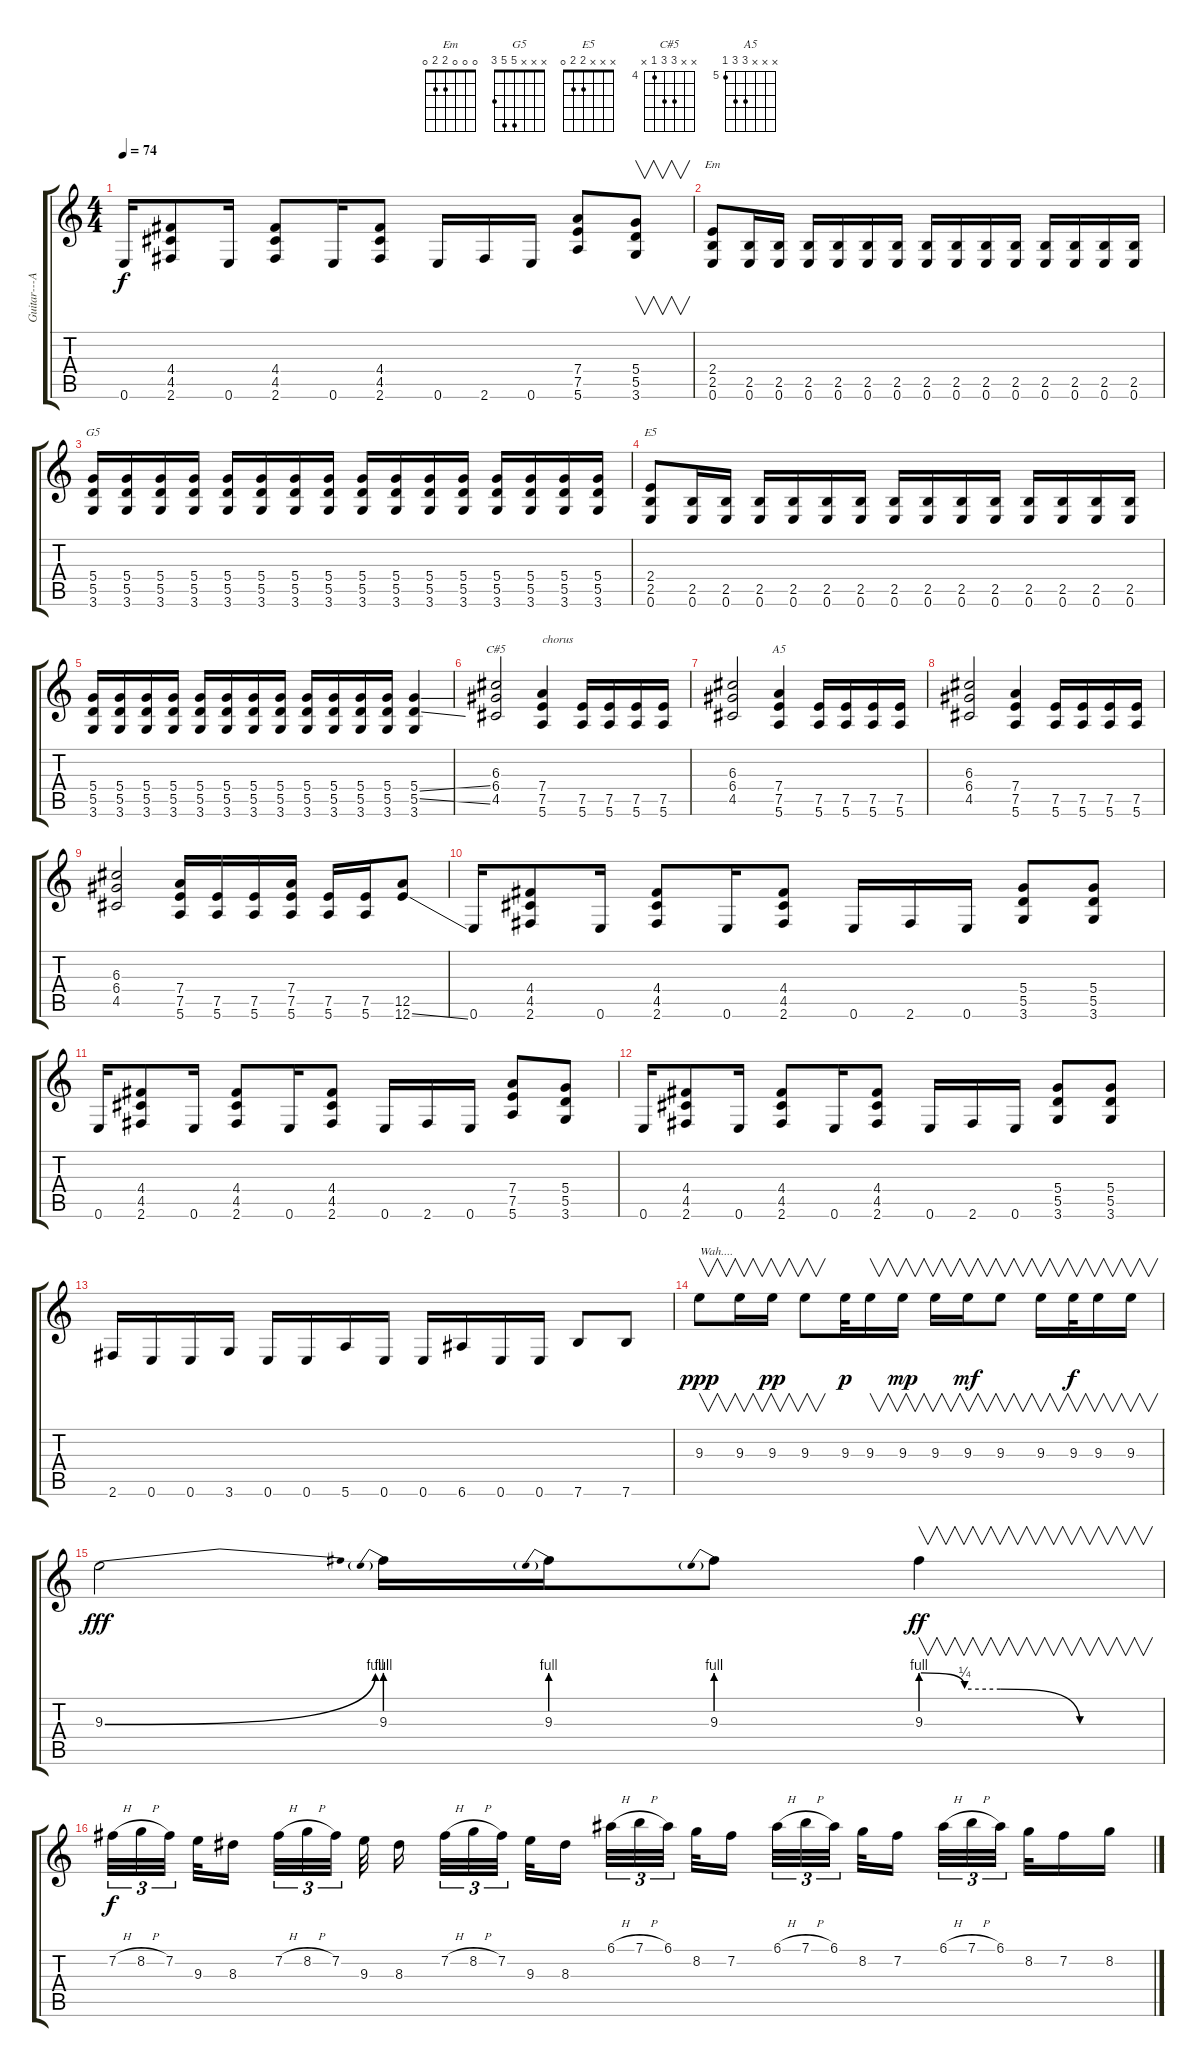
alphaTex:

\track ("Guitar---Ar Paul" "Guitar---A") {instrument overdrivenguitar}
\staff {score tabs}
\tuning (E4 B3 G3 D3 A2 E2) {hide}
\chord ("Em" 0 0 0 2 2 0)
\chord ("G5" x x x 5 5 3)
\chord ("E5" x x x 2 2 0)
\chord ("C#5" x x 6 6 4 x) {firstfret 4}
\chord ("A5" x x x 7 7 5) {firstfret 5}
\ts (4 4)
\tempo 74
\clef g2
\ks c
0.6.16{dy f} (4.4 4.5 2.6).8 0.6.16 (4.4 4.5 2.6).8 0.6.16 (4.4 4.5 2.6).8 0.6.16 2.6.16 0.6.16 (7.4 7.5 5.6).8 (5.4 5.5 3.6).8{v} |
(2.4 2.5 0.6).8{ch "Em"} (2.5 0.6).16 (2.5 0.6).16 (2.5 0.6).16 (2.5 0.6).16 (2.5 0.6).16 (2.5 0.6).16 (2.5 0.6).16 (2.5 0.6).16 (2.5 0.6).16 (2.5 0.6).16 (2.5 0.6).16 (2.5 0.6).16 (2.5 0.6).16 (2.5 0.6).16 |
(5.4 5.5 3.6).16{ch "G5"} (5.4 5.5 3.6).16 (5.4 5.5 3.6).16 (5.4 5.5 3.6).16 (5.4 5.5 3.6).16 (5.4 5.5 3.6).16 (5.4 5.5 3.6).16 (5.4 5.5 3.6).16 (5.4 5.5 3.6).16 (5.4 5.5 3.6).16 (5.4 5.5 3.6).16 (5.4 5.5 3.6).16 (5.4 5.5 3.6).16 (5.4 5.5 3.6).16 (5.4 5.5 3.6).16 (5.4 5.5 3.6).16 |
(2.4 2.5 0.6).8{ch "E5"} (2.5 0.6).16 (2.5 0.6).16 (2.5 0.6).16 (2.5 0.6).16 (2.5 0.6).16 (2.5 0.6).16 (2.5 0.6).16 (2.5 0.6).16 (2.5 0.6).16 (2.5 0.6).16 (2.5 0.6).16 (2.5 0.6).16 (2.5 0.6).16 (2.5 0.6).16 |
(5.4 5.5 3.6).16 (5.4 5.5 3.6).16 (5.4 5.5 3.6).16 (5.4 5.5 3.6).16 (5.4 5.5 3.6).16 (5.4 5.5 3.6).16 (5.4 5.5 3.6).16 (5.4 5.5 3.6).16 (5.4 5.5 3.6).16 (5.4 5.5 3.6).16 (5.4 5.5 3.6).16 (5.4 5.5 3.6).16 (5.4{ss} 5.5{ss} 3.6).4 |
(6.3 6.4 4.5).2{ch "C#5"} (7.4 7.5 5.6).4{txt "chorus"} (7.5 5.6).16 (7.5 5.6).16 (7.5 5.6).16 (7.5 5.6).16 |
(6.3 6.4 4.5).2 (7.4 7.5 5.6).4{ch "A5"} (7.5 5.6).16 (7.5 5.6).16 (7.5 5.6).16 (7.5 5.6).16 |
(6.3 6.4 4.5).2 (7.4 7.5 5.6).4 (7.5 5.6).16 (7.5 5.6).16 (7.5 5.6).16 (7.5 5.6).16 |
(6.3 6.4 4.5).2 (7.4 7.5 5.6).16 (7.5 5.6).16 (7.5 5.6).16 (7.4 7.5 5.6).16 (7.5 5.6).16 (7.5 5.6).16 (12.5 12.6{ss}).8 |
0.6.16 (4.4 4.5 2.6).8 0.6.16 (4.4 4.5 2.6).8 0.6.16 (4.4 4.5 2.6).8 0.6.16 2.6.16 0.6.16 (5.4 5.5 3.6).8 (5.4 5.5 3.6).8 |
0.6.16 (4.4 4.5 2.6).8 0.6.16 (4.4 4.5 2.6).8 0.6.16 (4.4 4.5 2.6).8 0.6.16 2.6.16 0.6.16 (7.4 7.5 5.6).8 (5.4 5.5 3.6).8 |
0.6.16 (4.4 4.5 2.6).8 0.6.16 (4.4 4.5 2.6).8 0.6.16 (4.4 4.5 2.6).8 0.6.16 2.6.16 0.6.16 (5.4 5.5 3.6).8 (5.4 5.5 3.6).8 |
2.6.16 0.6.16 0.6.16 3.6.16 0.6.16 0.6.16 5.6.16 0.6.16 0.6.16 6.6.16 0.6.16 0.6.16 7.6.8 7.6.8 |
9.3.8{v txt "Wah...." dy ppp} 9.3.16{v} 9.3.16{v dy pp} 9.3.8{v} 9.3.32{dy p} 9.3.16{v} 9.3.16{v dy mp} 9.3.16{v} 9.3.16{v dy mf} 9.3.8{v} 9.3.16{v} 9.3.32{v dy f} 9.3.16{v} 9.3.16{v} |
9.3{be (bend 0 0 60 4)}.2{dy fff} 9.3{be (prebend 0 4 60 4)}.16 9.3{be (prebend 0 4 60 4)}.16 9.3{be (prebend 0 4 60 4)}.8 9.3{be (custom 0 4 11 1 20 1 40 0 60 0)}.4{v dy ff} |
7.2{h}.32{tu (3 2) dy f} 8.2{h}.32{tu (3 2)} 7.2.32{tu (3 2)} 9.3.32 8.3.16 7.2{h}.32{tu (3 2)} 8.2{h}.32{tu (3 2)} 7.2.32{tu (3 2)} 9.3.32 8.3.16 7.2{h}.32{tu (3 2)} 8.2{h}.32{tu (3 2)} 7.2.32{tu (3 2)} 9.3.32 8.3.16 6.1{h}.32{tu (3 2)} 7.1{h}.32{tu (3 2)} 6.1.32{tu (3 2)} 8.2.32 7.2.16 6.1{h}.32{tu (3 2)} 7.1{h}.32{tu (3 2)} 6.1.32{tu (3 2)} 8.2.32 7.2.16 6.1{h}.32{tu (3 2)} 7.1{h}.32{tu (3 2)} 6.1.32{tu (3 2)} 8.2.32 7.2.16 8.2.16
